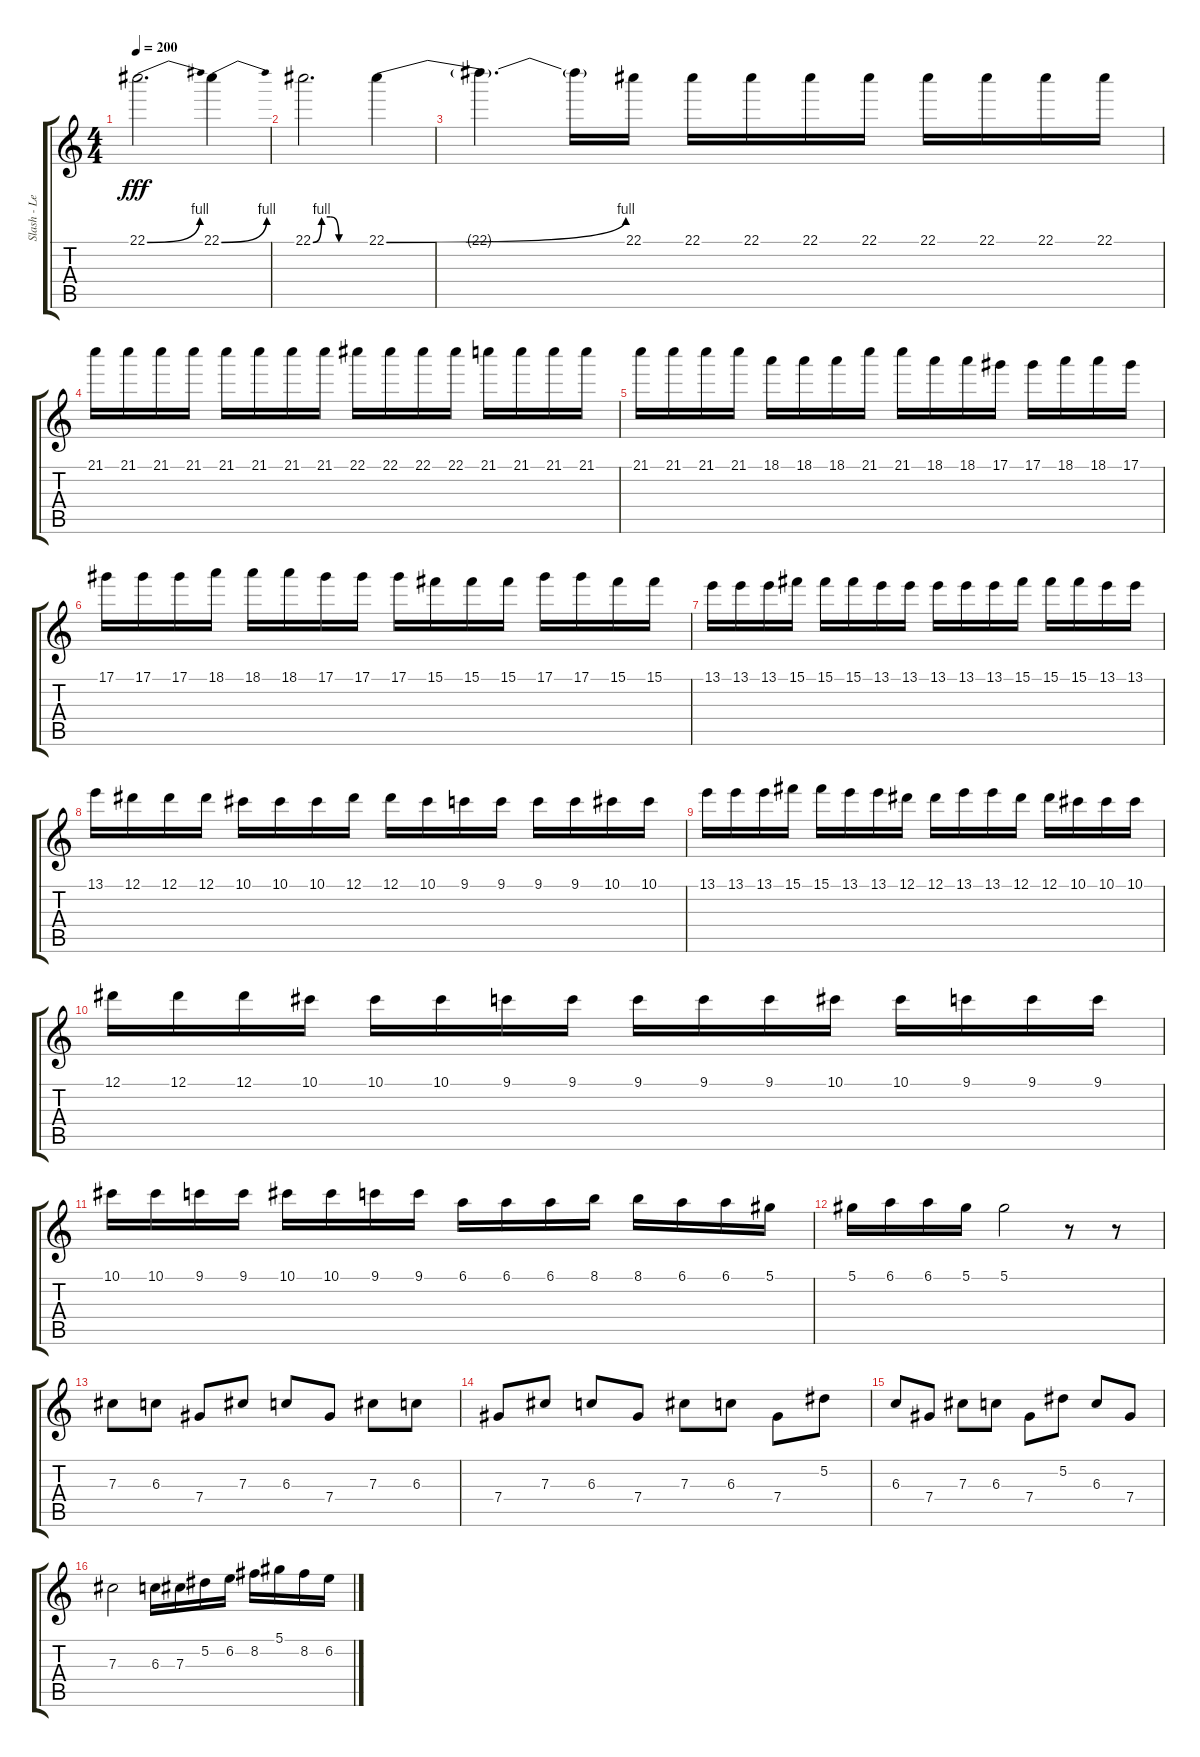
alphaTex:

\track ("Slash - Lead Guitar" "Slash - Le") {instrument acousticguitarsteel}
\staff {score tabs}
\tuning (Eb4 Bb3 Gb3 Db3 Ab2 Eb2) {hide}
\ts (4 4)
\tempo 200
\clef g2
\ks c
22.1{be (bend 0 0 60 4)}.2{d dy fff} 22.1{be (bend 0 0 60 4)}.4 |
22.1{be (custom 0 0 10 4 20 4 30 0 60 0)}.2{d} 22.1{be (bend 0 0 60 4)}.4 |
22.1{t}.4{d} 22.1{t}.16 22.1.16 22.1.16 22.1.16 22.1.16 22.1.16 22.1.16 22.1.16 22.1.16 22.1.16 |
21.1.16 21.1.16 21.1.16 21.1.16 21.1.16 21.1.16 21.1.16 21.1.16 22.1.16 22.1.16 22.1.16 22.1.16 21.1.16 21.1.16 21.1.16 21.1.16 |
21.1.16 21.1.16 21.1.16 21.1.16 18.1.16 18.1.16 18.1.16 21.1.16 21.1.16 18.1.16 18.1.16 17.1.16 17.1.16 18.1.16 18.1.16 17.1.16 |
17.1.16 17.1.16 17.1.16 18.1.16 18.1.16 18.1.16 17.1.16 17.1.16 17.1.16 15.1.16 15.1.16 15.1.16 17.1.16 17.1.16 15.1.16 15.1.16 |
13.1.16 13.1.16 13.1.16 15.1.16 15.1.16 15.1.16 13.1.16 13.1.16 13.1.16 13.1.16 13.1.16 15.1.16 15.1.16 15.1.16 13.1.16 13.1.16 |
13.1.16 12.1.16 12.1.16 12.1.16 10.1.16 10.1.16 10.1.16 12.1.16 12.1.16 10.1.16 9.1.16 9.1.16 9.1.16 9.1.16 10.1.16 10.1.16 |
13.1.16 13.1.16 13.1.16 15.1.16 15.1.16 13.1.16 13.1.16 12.1.16 12.1.16 13.1.16 13.1.16 12.1.16 12.1.16 10.1.16 10.1.16 10.1.16 |
12.1.16 12.1.16 12.1.16 10.1.16 10.1.16 10.1.16 9.1.16 9.1.16 9.1.16 9.1.16 9.1.16 10.1.16 10.1.16 9.1.16 9.1.16 9.1.16 |
10.1.16 10.1.16 9.1.16 9.1.16 10.1.16 10.1.16 9.1.16 9.1.16 6.1.16 6.1.16 6.1.16 8.1.16 8.1.16 6.1.16 6.1.16 5.1.16 |
5.1.16 6.1.16 6.1.16 5.1.16 5.1.2 r.8 r.8 |
7.3.8 6.3.8 7.4.8 7.3.8 6.3.8 7.4.8 7.3.8 6.3.8 |
7.4.8 7.3.8 6.3.8 7.4.8 7.3.8 6.3.8 7.4.8 5.2.8 |
6.3.8 7.4.8 7.3.8 6.3.8 7.4.8 5.2.8 6.3.8 7.4.8 |
7.3.2 6.3.16 7.3.16 5.2.16 6.2.16 8.2.16 5.1.16 8.2.16 6.2.16
